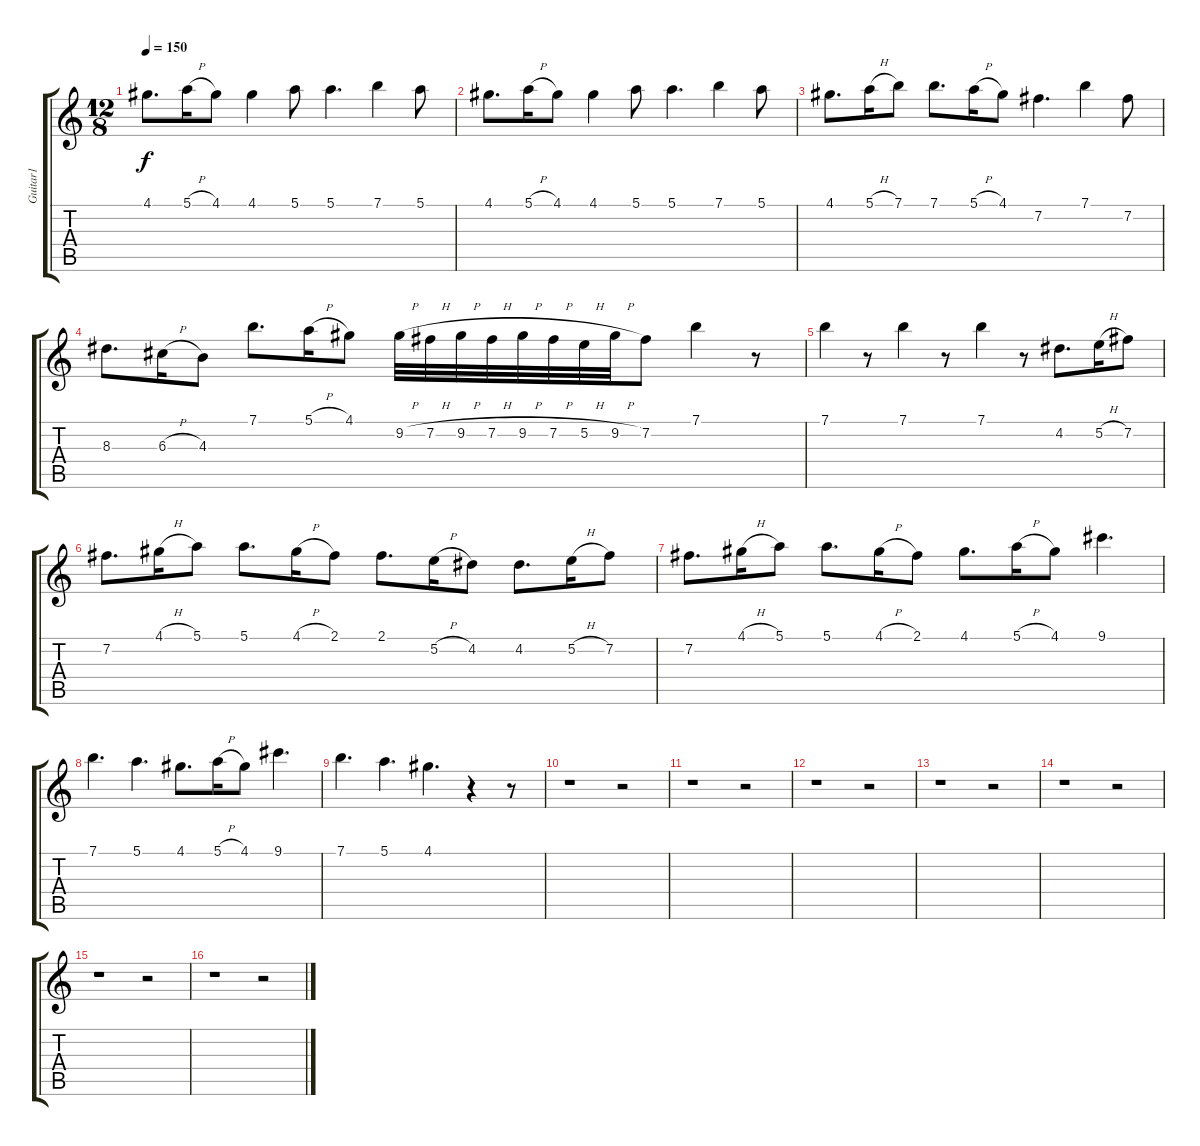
\track ("Guitar1" "Guitar1") {instrument distortionguitar}
\staff {score tabs}
\tuning (E4 B3 G3 D3 A2 E2) {hide}
\ts (12 8)
\tempo 150
\clef g2
\ks c
4.1.8{d dy f} 5.1{h}.16 4.1.8 4.1.4 5.1.8 5.1.4{d} 7.1.4 5.1.8 |
4.1.8{d} 5.1{h}.16 4.1.8 4.1.4 5.1.8 5.1.4{d} 7.1.4 5.1.8 |
4.1.8{d} 5.1{h}.16 7.1.8 7.1.8{d} 5.1{h}.16 4.1.8 7.2.4{d} 7.1.4 7.2.8 |
8.3.8{d} 6.3{h}.16 4.3.8 7.1.8{d} 5.1{h}.16 4.1.8 9.2{h}.32 7.2{h}.32 9.2{h}.32 7.2{h}.32 9.2{h}.32 7.2{h}.32 5.2{h}.32 9.2{h}.32 7.2.8 7.1.4 r.8 |
7.1.4 r.8 7.1.4 r.8 7.1.4 r.8 4.2.8{d} 5.2{h}.16 7.2.8 |
7.2.8{d} 4.1{h}.16 5.1.8 5.1.8{d} 4.1{h}.16 2.1.8 2.1.8{d} 5.2{h}.16 4.2.8 4.2.8{d} 5.2{h}.16 7.2.8 |
7.2.8{d} 4.1{h}.16 5.1.8 5.1.8{d} 4.1{h}.16 2.1.8 4.1.8{d} 5.1{h}.16 4.1.8 9.1.4{d} |
7.1.4{d} 5.1.4{d} 4.1.8{d} 5.1{h}.16 4.1.8 9.1.4{d} |
7.1.4{d} 5.1.4{d} 4.1.4{d} r.4 r.8 |
r.1 r.2 |
r.1 r.2 |
r.1 r.2 |
r.1 r.2 |
r.1 r.2 |
r.1 r.2 |
r.1 r.2
